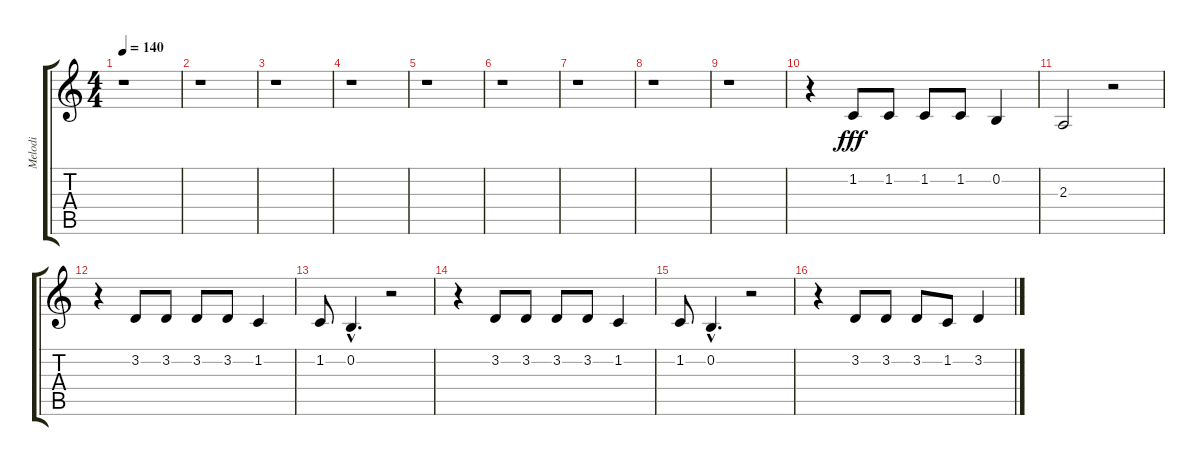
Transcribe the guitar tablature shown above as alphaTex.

\track ("Melodi" "Melodi") {instrument acousticgrandpiano}
\staff {score tabs}
\tuning (E4 B3 G3 D3 A2 E2) {hide}
\ts (4 4)
\tempo 140
\clef g2
\ks c
r.1{dy fff instrument acousticgrandpiano} |
r.1 |
r.1 |
r.1 |
r.1 |
r.1 |
r.1 |
r.1 |
r.1 |
r.4 1.2.8 1.2.8 1.2.8 1.2.8 0.2.4 |
2.3.2 r.2 |
r.4 3.2.8 3.2.8 3.2.8 3.2.8 1.2.4 |
1.2.8 0.2{hac}.4{d} r.2 |
r.4 3.2.8 3.2.8 3.2.8 3.2.8 1.2.4 |
1.2.8 0.2{hac}.4{d} r.2 |
r.4 3.2.8 3.2.8 3.2.8 1.2.8 3.2.4
